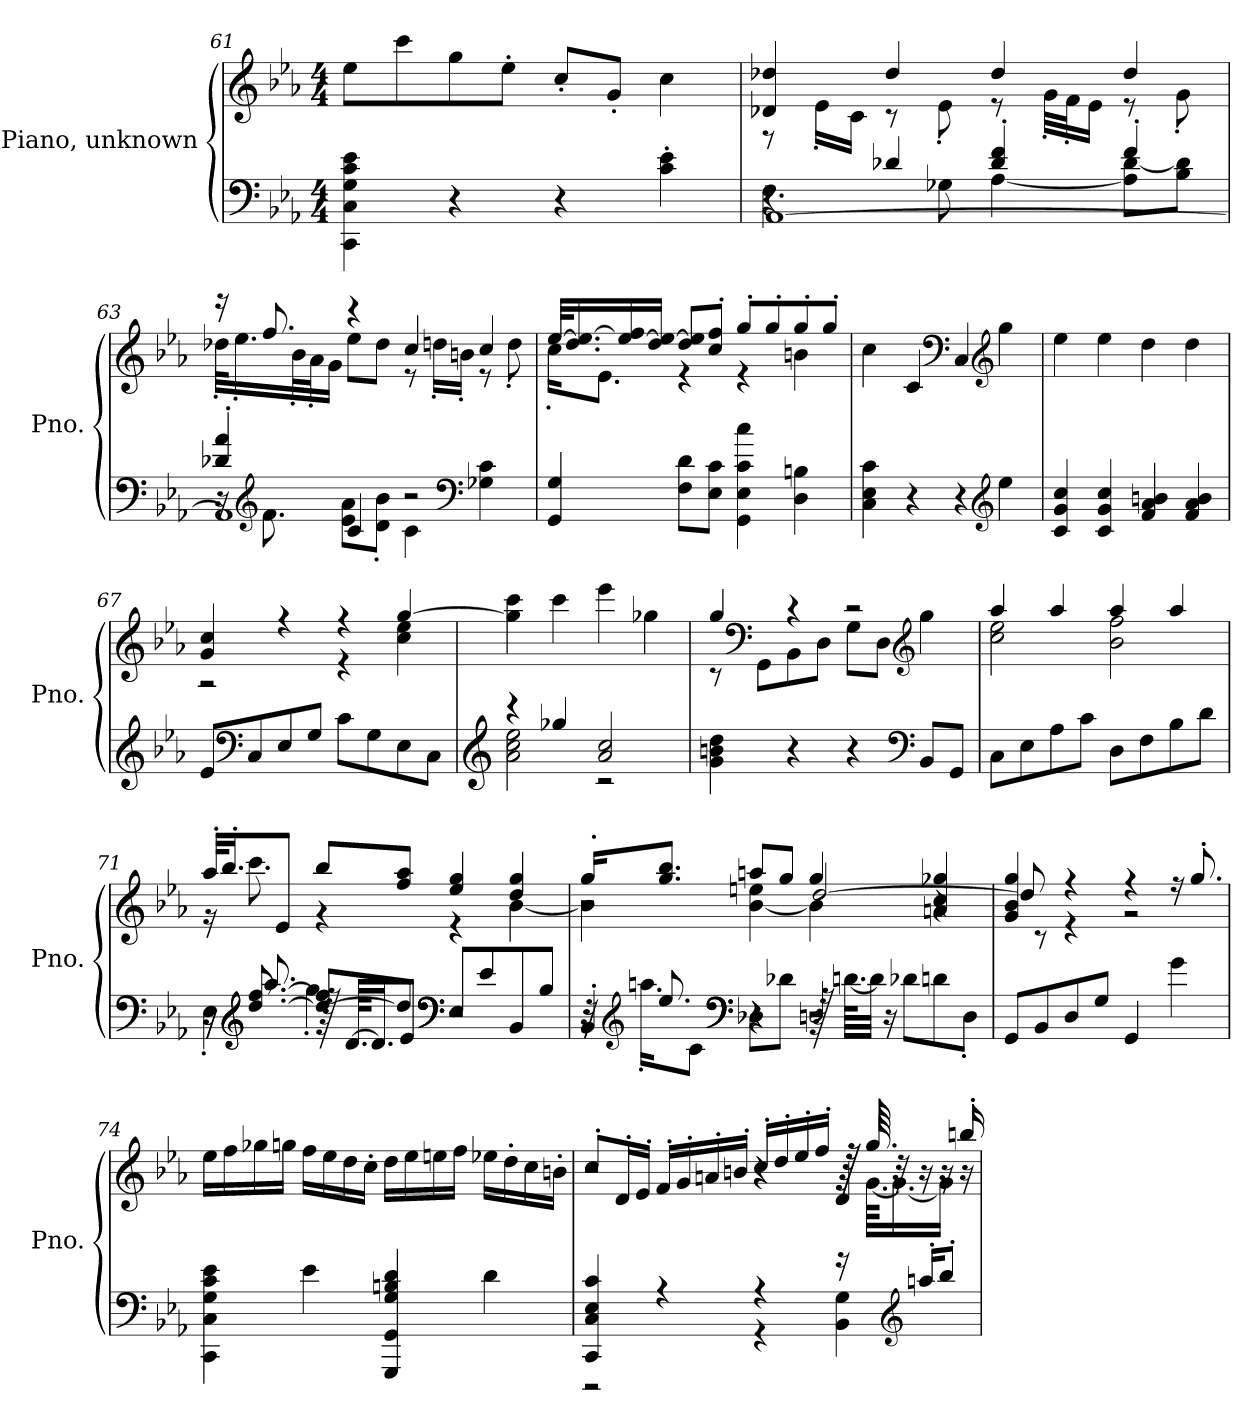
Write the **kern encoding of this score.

**kern	**kern
*part1	*part1
*staff2	*staff1
*I"Piano, unknown	*
*I'Pno.	*
*clefF4	*clefG2
*k[b-e-a-]	*k[b-e-a-]
*M4/4	*M4/4
=61	=61
4CC\ 4C\ 4G\ 4c\ 4e-\	8ee-\L
.	8ccc\
4r	8gg\
.	8ee-'\J
4r	8cc'/L
.	8g'/J
4c\' 4e-\'	4cc\
=62	=62
*^	*^
*	*^	*	*
4r	4.F\	[1AA-	4d-X/ 4dd-X/	8r
.	.	.	.	16e-'\LL
.	.	.	.	16c\JJ
4d-X/	.	.	4dd-/	8r
.	8G-X\	.	.	8e-'\
4d-/' 4f/'	[4A-\	.	4dd-/	8r
.	.	.	.	32g'\LLL
.	.	.	.	32f'\J
.	.	.	.	16e-\JJ
4f'/	8A-\] [8d-\L	.	4dd-/	8r
.	8B-\ 8d-\]J	.	.	8g'\
!!LO:PB:g=z	!!
=63	=63	=63	=63	=63
4d-X/' 4a-/'	16r	1AA-]	16r	32dd-X'\KLL
.	.	.	.	16.ee-'\
*clefG2	*	*	*	*
.	8.f\	.	8.ff/	.
.	.	.	.	32b-'\L
.	.	.	.	32a-'\J
.	.	.	.	16g\JJ
4c/	8e-\ 8a-\L	.	4r	8ee-\L
.	8d-\' 8b-\'J	.	.	8dd-\J
2r	4c\	.	4cc/	8r
.	.	.	.	16ddn'\LL
.	.	.	.	16bn'\JJ
*clefF4	*	*	*	*
.	4G-X\ 4c\	.	4cc/	8r
.	.	.	.	8dd'\
*v	*v	*v	*	*
=64	=64	=64
4GG/ 4G/	[32ee-/KLL	16cc'\KL
.	16.dd/ 16.ee-/_	.
.	.	8.e-\J
.	16ee-/_ 16ff/	.
.	16dd/ 16ee-/_JJ	.
8F\ 8d\L	8dd/ 8ee-/]L	4r
8E-\ 8c\J	8cc/' 8ff/'J	.
4GG\ 4E-\ 4c\ 4cc\	8gg'/L	4r
.	8gg'/	.
4D\ 4Bn\	8gg'/	4bn\
.	8gg'/J	.
*	*v	*v
=65	=65
4C\ 4E-\ 4c\	4cc\
4r	4c/
*	*clefF4
4r	4C/
*clefG2	*clefG2
4ee-\	4gg\
!!LO:LB:g=z
=66	=66
4c/ 4g/ 4cc/	4ee-\
4c/ 4g/ 4cc/	4ee-\
4f/ 4a-/ 4bn/	4dd\
4f/ 4a-/ 4b/	4dd\
=67	=67
*	*^
8e-/L	4g/ 4cc/	2r
*clefF4	*	*
8C/	.	.
8E-/	4r	.
8G/J	.	.
8c\L	4r	4r
8G\	.	.
8E-\	[4gg/	4cc\ 4ee-\
8C\J	.	.
*	*v	*v
=68	=68
*clefG2	*
*^	*
4r	2a-\ 2cc\ 2ee-\	4gg\] 4ccc\
4gg-X/	.	4ccc\
2a-/ 2cc/	2r	4eee-\
.	.	4gg-X\
*v	*v	*
=69	=69
*	*^
4g\ 4bn\ 4dd\	4gg/	8r
*	*clefF4	*
.	.	8GG\L
4r	4r	8BB-\
.	.	8D\J
4r	2r	8G\L
.	.	8D\J
*clefF4	*clefG2	*
8BB-/L	.	4gg\
8GG/J	.	.
!!LO:LB:g=z	!!
=70	=70	=70
8C\L	4aa-/	2cc\ 2ee-\
8E-\	.	.
8A-\	4aa-/	.
8c\J	.	.
8D\L	4aa-/	2b-\ 2ff\
8F\	.	.
8B-\	4aa-/	.
8d\J	.	.
=71	=71	=71
*^	*	*
*	*^	*	*
16r	4E-'\	16r	32aa-'/KLL	16r
.	.	.	16.bb-'/J	.
*clefG2	*	*	*	*
[8.dd/ [8.ff/	.	8.aa-/	.	8.ccc\
.	.	.	8e-/J	.
8dd/_ 8ff/]L	4gg'\	128r	8bb-/L	4r
.	.	[64.d/KKLL	.	.
.	.	16.d/J]	.	.
8dd/J]	.	8e-/J	8ff/ 8aa-/J	.
*clefF4	*	*	*	*
2r	2r	8E-/L	4ee-/ 4gg/	4r
.	.	8e-/	.	.
.	.	8BB-/	4dd/ 4gg/	[4b-\
.	.	8B-/J	.	.
!!LO:LB:g=z
=72	=72	=72	=72	=72
*	*	*	*	*^
16r	32r	4BB-'/	16gg'/KL	4b-\]	2r
*clefG2	*	*	*	*	*
.	16.aan'\KL	.	.	.	.
8.ee-/	.	.	8.gg/ 8.bb-/J	.	.
.	8c\J	.	.	.	.
*clefF4	*	*	*	*	*
4r	8D-X\L	4r	8aan/L	[4b-\ 4een\	.
.	8d-X\J	.	8gg/J	.	.
2r	128r	2Dn/	4gg/	4b-\]	[2dd/
.	[64.dn\KLLL	.	.	.	.
.	32d\JJJ]	.	.	.	.
.	16r	.	.	.	.
.	8d-X\L	.	.	.	.
.	8dn\	.	4an/ 4cc/ 4gg-X/	4r	.
.	8D'\J	.	.	.	.
*v	*v	*v	*	*	*
*	*	*v	*v
=73	=73	=73
8GG/L	4g/ 4b-/ 4gg/	8dd/]
8BB-/	.	8r
8D/	4r	4r
8G/J	.	.
4GG/	4r	2r
4g\	16r	.
.	8.gg'/	.
*	*v	*v
!!LO:LB:g=z
=74	=74
4CC\ 4C\ 4G\ 4c\ 4e-\	16ee-\LL
.	16ff\
.	16gg-X\
.	16ggn\JJ
4e-\	16ff\LL
.	16ee-\
.	16dd\
.	16cc'\JJ
4GGG/ 4GG/ 4G/ 4Bn/ 4d/	16dd\LL
.	16ee-\
.	16een\
.	16ff\JJ
4d\	16ee-X\LL
.	16dd'\
.	16cc\
.	16bn'\JJ
=75	=75
*^	*^
*	*	*	*^
4CC/ 4C/ 4E-/ 4c/	2r	8cc'/L	2r	2r
.	.	16d'/L	.	.
.	.	16e-'/JJ	.	.
4r	.	16f'/LL	.	.
.	.	16g'/	.	.
.	.	16an'/	.	.
.	.	16bn'/JJ	.	.
4r	4r	16cc'/LL	4r	4r
.	.	16dd'/	.	.
.	.	16ee-'/	.	.
.	.	16ff'/JJ	.	.
16r	4BB-\ 4G\	128r	128r	4d/
.	.	64.gg/	[64.g\KKLL	.
.	.	32r	16.g\_	.
*clefG2	*	*	*	*
16aan'/KL	.	16r	.	.
8bb-'/J	.	16r	16g\JJ]	.
.	.	16bbn'/	16r	.
*v	*v	*	*	*
*	*v	*v	*v
=	=
*-	*-
